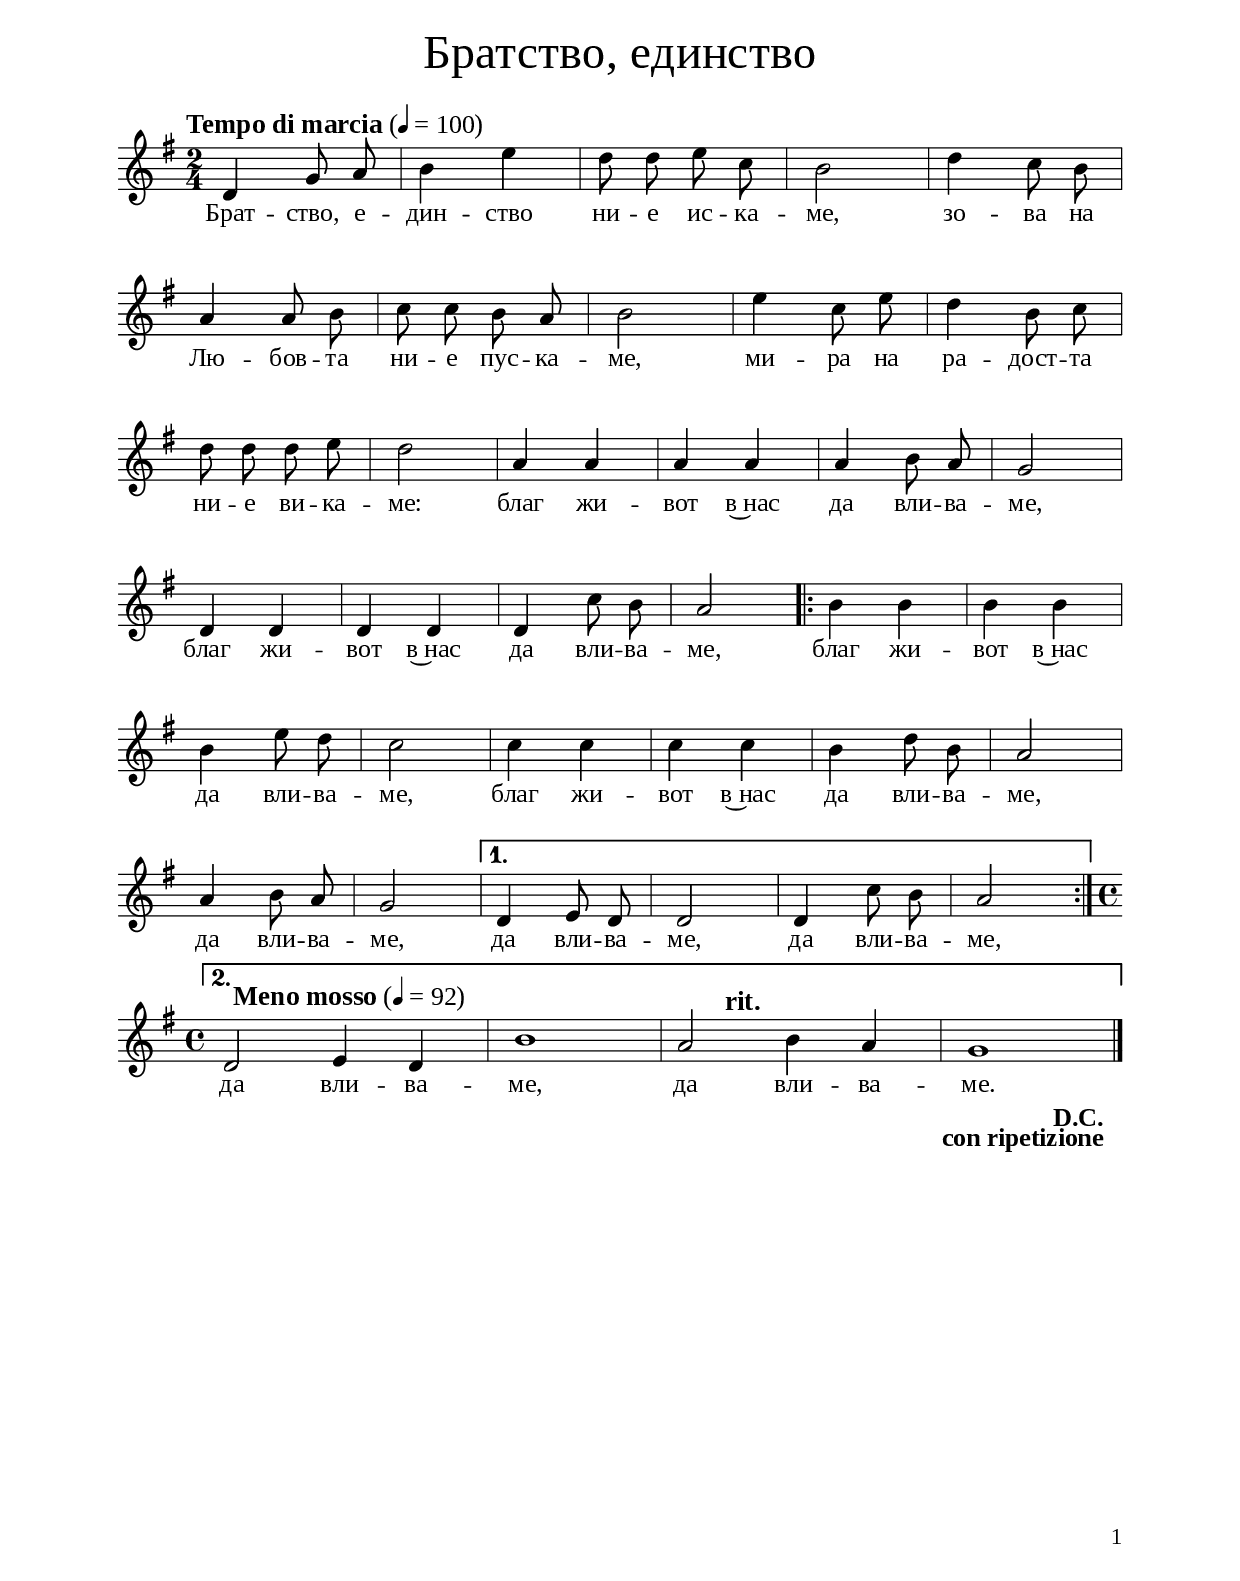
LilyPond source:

\version "2.24.3"

% include paper part and global functions
\include "include/globals.ily"

\bookpart {
  \label #'ref020
  \tocItem \markup "Братство, единство"
  \include "include/bookpart-paper.ily"
  \score {
    \include "include/score-layout.ily"

    \new Voice \absolute {
      \clef treble
      \key g \major
      \time 2/4
      \tempoFunc "Tempo di marcia" 4 "100"
      \autoBeamOff

      d'4 g'8 a'8 | b'4 e''4 | d''8 d''8 e''8 c''8 | b'2| d''4 c''8 b'8 | \break
      a'4 a'8 b'8 | c''8 c''8 b'8  a'8| b'2 | e''4 c''8 e''8 | d''4 b'8 c''8 | \break
      d''8 d''8 d''8 e''8 | d''2 | a'4 a'4 | a'4 a'4 | a'4 b'8 a'8 | g'2 | \break
      d'4 d'4 | d'4 d'4 | d'4 c''8 b'8 | a'2 \repeat volta 2 {
        b'4 b'4 | b'4 b'4 | \break
        b'4 e''8 d''8 | c''2 | c''4 c''4|c''4 c''4| b'4 d''8 b'8 |a'2 |\break
        a'4 b'8 a'8 | g'2|
      }
      \alternative {
        { d'4 e'8 d'8 | d'2 | d'4 c''8 b'8| a'2 }
        {
          \time 4/4 \break
          \override Score.MetronomeMark.outside-staff-priority = #599
          \override Score.MetronomeMark.X-extent=#'(-4.5 . 0)
          \tempoFunc "Meno mosso" 4 "92"
          d'2 e'4 d'4 | b'1 | \tempo "rit." a'2 b'4 a'4 | g'1| \bar "|." \break
        }
      }
    }

    \addlyrics {
      Брат -- ство, е -- дин -- ство ни -- е ис -- ка -- ме,
      зо -- ва на Лю -- бов -- та ни -- е пус -- ка -- ме, ми -- ра на ра -- дост -- та
      ни -- е ви -- ка -- ме: благ жи -- вот в~нас да вли -- ва -- ме,
      благ жи -- вот в~нас да вли -- ва -- ме, благ жи -- вот в~нас
      да вли -- ва -- ме, благ жи -- вот в~нас да вли -- ва -- ме,
      да вли -- ва -- ме, да вли -- ва -- ме, да вли -- ва -- ме,
      да вли -- ва -- ме, да вли -- ва -- ме.
    }

    \header {
      title = \titleFunc #'ref_desc_1 " Братство, единство " "Bratstvo, edinstvo"
    }

    \midi{}

  } % score
  \markup \dc-two "D.C." "con ripetizione"

} % bookpart
